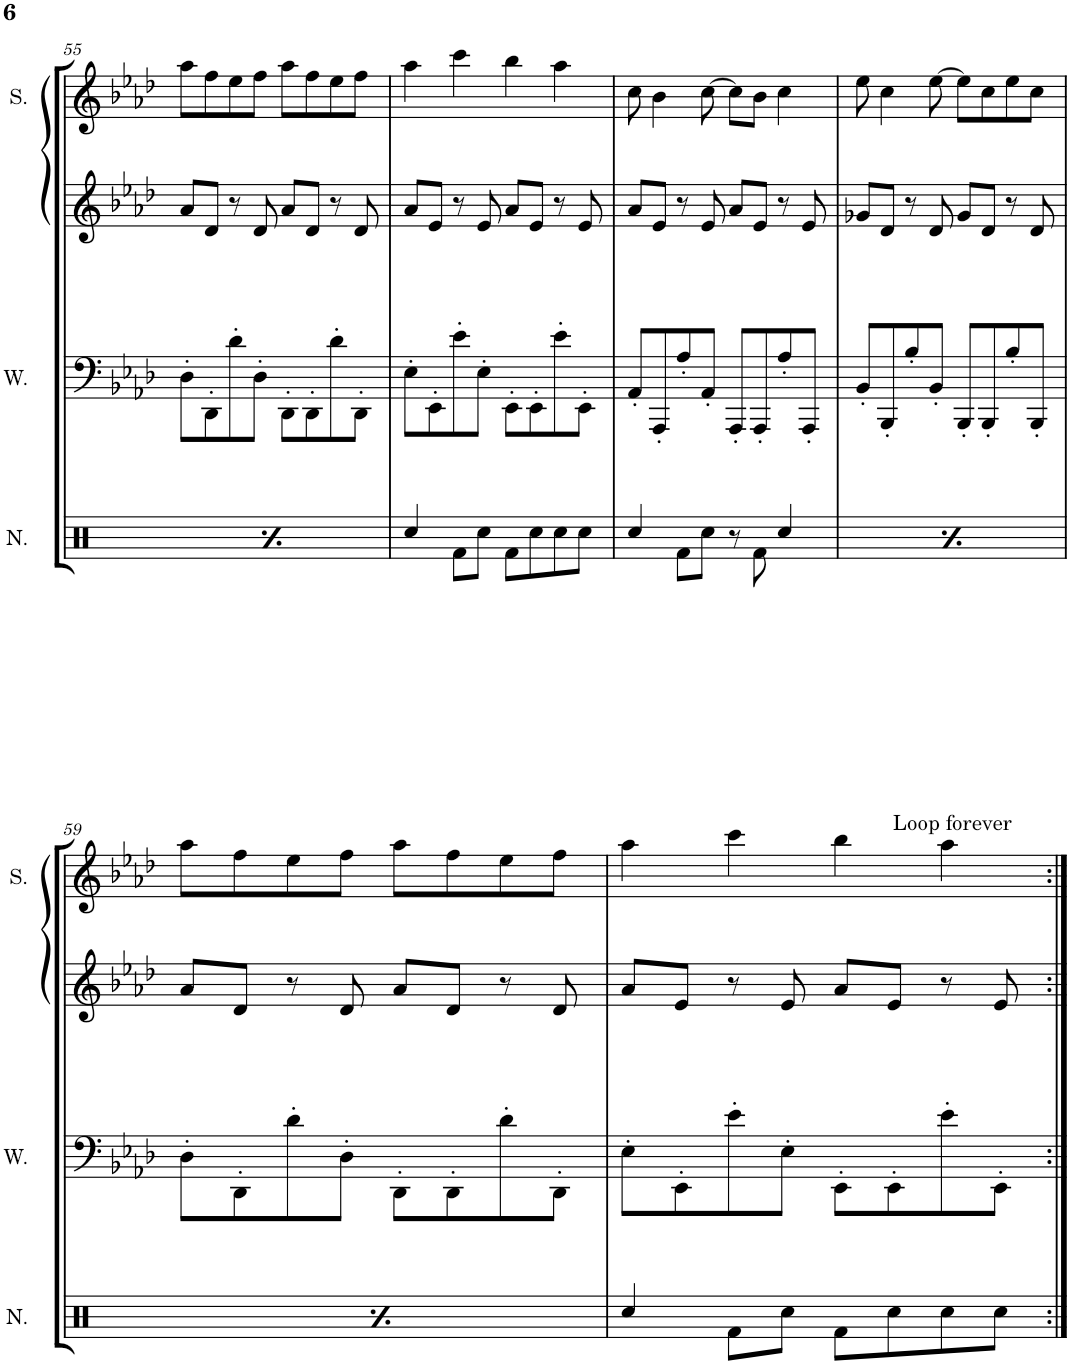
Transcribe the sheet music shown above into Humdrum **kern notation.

**kern	**kern	**kern	**kern
*part4	*part3	*part2	*part1
*staff4	*staff3	*staff2	*staff1
*I"Noise	*I"Wave	*I"Square Synthesizer	*I"Square
*I'N.	*I'W.	*	*I'S.
!!LO:PB:g=z
*clefX	*clefF4	*clefG2	*clefG2
*k[]	*k[b-e-a-d-]	*k[b-e-a-d-]	*k[b-e-a-d-]
*M4/4	*M4/4	*M4/4	*M4/4
*met(c)	*met(c)	*met(c)	*met(c)
=55	=55	=55	=55
4Rcc/	8D-'\L	8a-/L	8aa-\L
.	8DD-'\	8d-/J	8ff\
8Rf\L	8d-'\	8r	8ee-\
8Rcc\J	8D-'\J	8d-/	8ff\J
8r	8DD-'\L	8a-/L	8aa-\L
8Rf\	8DD-'\	8d-/J	8ff\
4Rcc/	8d-'\	8r	8ee-\
.	8DD-'\J	8d-/	8ff\J
=56	=56	=56	=56
4Rcc/	8E-'\L	8a-/L	4aa-\
.	8EE-'\	8e-/J	.
8Rf\L	8e-'\	8r	4ccc\
8Rcc\J	8E-'\J	8e-/	.
8Rf\L	8EE-'\L	8a-/L	4bb-\
8Rcc\	8EE-'\	8e-/J	.
8Rcc\	8e-'\	8r	4aa-\
8Rcc\J	8EE-'\J	8e-/	.
=57	=57	=57	=57
4Rcc/	8AA-'/L	8a-/L	8cc\
.	8AAA-'/	8e-/J	4b-\
8Rf\L	8A-'/	8r	.
8Rcc\J	8AA-'/J	8e-/	[8cc\
8r	8AAA-'/L	8a-/L	8cc\L]
8Rf\	8AAA-'/	8e-/J	8b-\J
4Rcc/	8A-'/	8r	4cc\
.	8AAA-'/J	8e-/	.
=58	=58	=58	=58
4Rcc/	8BB-'/L	8g-X/L	8ee-\
.	8BBB-'/	8d-/J	4cc\
8Rf\L	8B-'/	8r	.
8Rcc\J	8BB-'/J	8d-/	[8ee-\
8r	8BBB-'/L	8g-/L	8ee-\L]
8Rf\	8BBB-'/	8d-/J	8cc\
4Rcc/	8B-'/	8r	8ee-\
.	8BBB-'/J	8d-/	8cc\J
!!LO:LB:g=z
=59	=59	=59	=59
4Rcc/	8D-'\L	8a-/L	8aa-\L
.	8DD-'\	8d-/J	8ff\
8Rf\L	8d-'\	8r	8ee-\
8Rcc\J	8D-'\J	8d-/	8ff\J
8r	8DD-'\L	8a-/L	8aa-\L
8Rf\	8DD-'\	8d-/J	8ff\
4Rcc/	8d-'\	8r	8ee-\
.	8DD-'\J	8d-/	8ff\J
=60	=60	=60	=60
*	*	*	*^
4Rcc/	8E-'\L	8a-/L	4aa-\	2ryy
.	8EE-'\	8e-/J	.	.
8Rf\L	8e-'\	8r	4ccc\	.
8Rcc\J	8E-'\J	8e-/	.	.
8Rf\L	8EE-'\L	8a-/L	4bb-\	8ryy
!	!	!	!	!LO:TX:a:t=Loop forever
8Rcc\	8EE-'\	8e-/J	.	4.ryy
8Rcc\	8e-'\	8r	4aa-\	.
8Rcc\J	8EE-'\J	8e-/	.	.
*	*	*	*v	*v
=:|!	=:|!	=:|!	=:|!
*-	*-	*-	*-
